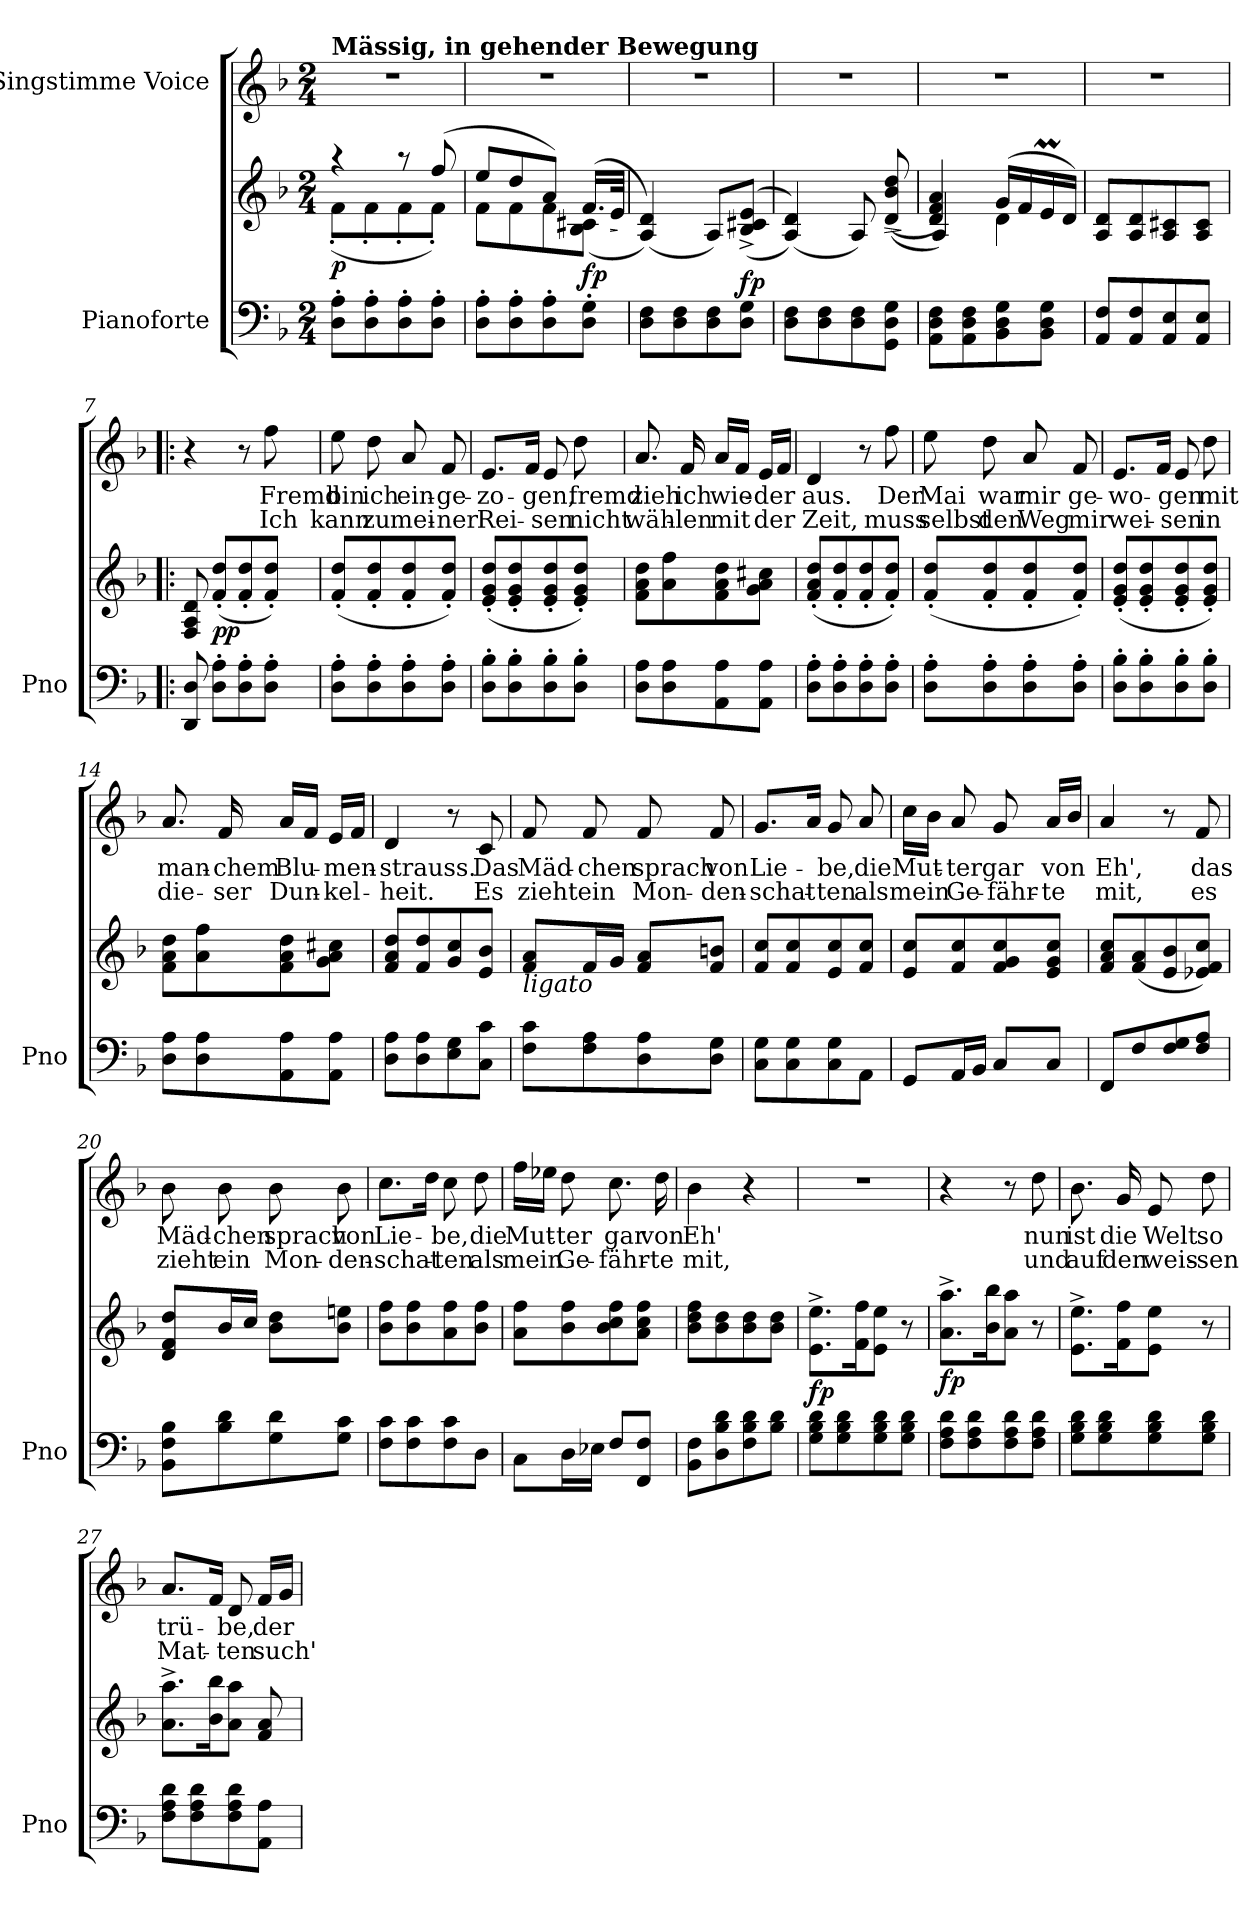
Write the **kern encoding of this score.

**kern	**kern	**dynam	**kern	**text	**text
*part2	*part2	*part2	*part1	*part1	*part1
*staff3	*staff2	*staff2/3	*staff1	*staff1	*staff1
*I"Pianoforte	*	*	*I"Singstimme Voice	*	*
*I'Pno	*	*	*	*	*
*clefF4	*clefG2	*	*clefG2	*	*
*k[b-]	*k[b-]	*	*k[b-]	*	*
*M2/4	*M2/4	*	*M2/4	*	*
=1	=1	=1	=1	=1	=1
*	*^	*	*	*	*
!	!	!	!	!LO:TX:a:B:t=Mässig, in gehender Bewegung	!	!
!	!	!	!LO:DY:b	!	!	!
8D\' 8A\'L	4r	(<8f'\L	p	2r	.	.
8D\' 8A\'	.	8f'\	.	.	.	.
8D\' 8A\'	8r	8f'\	.	.	.	.
8D\' 8A\'J	(>8ff/	8f'\J)	.	.	.	.
=2	=2	=2	=2	=2	=2	=2
8D\' 8A\'L	8ee/L	8f\L	.	2r	.	.
8D\' 8A\'	8dd/	8f\	.	.	.	.
8D\' 8A\'	8a/J)	8f\	.	.	.	.
!	!	!	!LO:DY:b	!	!	!
8D\' 8G\'J	(>16.f/LL	(<8B-\ 8c#X\J	fp	.	.	.
!	!	!	!LO:HP:b	!	!	!
.	32e/JJk	.	>	.	.	.
*	*v	*v	*	*	*	*
.	.	]	.	.	.
=3	=3	=3	=3	=3	=3
8D\ 8F\L	(>4A/ 4d/))	.	2r	.	.
8D\ 8F\	.	.	.	.	.
8D\ 8F\	8A/L)	.	.	.	.
!	!	!LO:DY:a=2	!	!	!
8D\ 8G\J	(>(<8B-/^ 8c#X/^ 8e/^J	fp	.	.	.
=4	=4	=4	=4	=4	=4
8D\ 8F\L	(>4A/ 4d/))	.	2r	.	.
8D\ 8F\	.	.	.	.	.
8D\ 8F\	8A/)	.	.	.	.
!	!	!LO:HP:b	!	!	!
8GG\ 8D\ 8G\J	(>(<8d/ 8b-/ 8dd/	>	.	.	.
.	.	]	.	.	.
=5	=5	=5	=5	=5	=5
*	*^	*	*	*	*
8AA\ 8D\ 8F\L	4d/ 4f/ 4a/)	4A/)	.	2r	.	.
8AA\ 8D\ 8F\	.	.	.	.	.	.
8BB-\ 8D\ 8G\	(>16g/LL	4d\	.	.	.	.
.	16f/	.	.	.	.	.
8BB-\ 8D\ 8G\J	16em/	.	.	.	.	.
.	16d/JJ)	.	.	.	.	.
*	*v	*v	*	*	*	*
=6	=6	=6	=6	=6	=6
8AA/ 8F/L	8A/ 8d/L	.	2r	.	.
8AA/ 8F/	8A/ 8d/	.	.	.	.
8AA/ 8E/	8A/ 8c#X/	.	.	.	.
8AA/ 8E/J	8A/ 8c#/J	.	.	.	.
!!LO:LB:g=z
=7!|:	=7!|:	=7!|:	=7!|:	=7!|:	=7!|:
8DD/ 8D/	8F/ 8A/ 8d/	.	4r	.	.
!	!	!LO:DY:b	!	!	!
8D\' 8A\'L	(<8f/' 8dd/'L	pp	.	.	.
8D\' 8A\'	8f/' 8dd/'	.	8r	.	.
!	!	!	!	!LO:LY:b	!LO:LY:b
8D\' 8A\'J	8f/' 8dd/'J)	.	8ff\	Fremd	Ich
=8	=8	=8	=8	=8	=8
!	!	!	!	!LO:LY:b	!LO:LY:b
8D\' 8A\'L	(<8f/' 8dd/'L	.	8ee\	bin	kann
!	!	!	!	!LO:LY:b	!LO:LY:b
8D\' 8A\'	8f/' 8dd/'	.	8dd\	ich	zu
!	!	!	!	!LO:LY:b	!LO:LY:b
8D\' 8A\'	8f/' 8dd/'	.	8a/	ein-	mei-
!	!	!	!	!LO:LY:b	!LO:LY:b
8D\' 8A\'J	8f/' 8dd/'J)	.	8f/	-ge-	-ner
=9	=9	=9	=9	=9	=9
!	!	!	!	!LO:LY:b	!LO:LY:b
8D\' 8B-\'L	(<8e/' 8g/' 8dd/'L	.	8.e/L	-zo-	Rei-
8D\' 8B-\'	8e/' 8g/' 8dd/'	.	.	.	.
.	.	.	16f/Jk	.	.
!	!	!	!	!LO:LY:b	!LO:LY:b
8D\' 8B-\'	8e/' 8g/' 8dd/'	.	8e/	-gen,	-sen
!	!	!	!	!LO:LY:b	!LO:LY:b
8D\' 8B-\'J	8e/' 8g/' 8dd/'J)	.	8dd\	fremd	nicht
=10	=10	=10	=10	=10	=10
!	!	!	!	!LO:LY:b	!LO:LY:b
8D\ 8A\L	8f\ 8a\ 8dd\L	.	8.a/	zieh	wäh-
8D\ 8A\	8a\ 8ff\	.	.	.	.
!	!	!	!	!LO:LY:b	!LO:LY:b
.	.	.	16f/	ich	-len
!	!	!	!	!LO:LY:b	!LO:LY:b
8AA\ 8A\	8f\ 8a\ 8dd\	.	16a/LL	wie-	mit
.	.	.	16f/JJ	.	.
!	!	!	!	!LO:LY:b	!LO:LY:b
8AA\ 8A\J	8g\ 8a\ 8cc#X\J	.	16e/LL	-der	der
.	.	.	16f/JJ	.	.
=11	=11	=11	=11	=11	=11
!	!	!	!	!LO:LY:b	!LO:LY:b
8D\' 8A\'L	(<8f/' 8a/' 8dd/'L	.	4d/	aus.	Zeit,
8D\' 8A\'	8f/' 8dd/'	.	.	.	.
8D\' 8A\'	8f/' 8dd/'	.	8r	.	.
!	!	!	!	!LO:LY:b	!LO:LY:b
8D\' 8A\'J	8f/' 8dd/'J)	.	8ff\	Der	muss
=12	=12	=12	=12	=12	=12
!	!	!	!	!LO:LY:b	!LO:LY:b
8D\' 8A\'L	(<8f/' 8dd/'L	.	8ee\	Mai	selbst
!	!	!	!	!LO:LY:b	!LO:LY:b
8D\' 8A\'	8f/' 8dd/'	.	8dd\	war	den
!	!	!	!	!LO:LY:b	!LO:LY:b
8D\' 8A\'	8f/' 8dd/'	.	8a/	mir	Weg
!	!	!	!	!LO:LY:b	!LO:LY:b
8D\' 8A\'J	8f/' 8dd/'J)	.	8f/	ge-	mir
!!LO:LB:g=z
=13	=13	=13	=13	=13	=13
!	!	!	!	!LO:LY:b	!LO:LY:b
8D\' 8B-\'L	(<8e/' 8g/' 8dd/'L	.	8.e/L	-wo-	wei-
8D\' 8B-\'	8e/' 8g/' 8dd/'	.	.	.	.
.	.	.	16f/Jk	.	.
!	!	!	!	!LO:LY:b	!LO:LY:b
8D\' 8B-\'	8e/' 8g/' 8dd/'	.	8e/	-gen	-sen
!	!	!	!	!LO:LY:b	!LO:LY:b
8D\' 8B-\'J	8e/' 8g/' 8dd/'J)	.	8dd\	mit	in
=14	=14	=14	=14	=14	=14
!	!	!	!	!LO:LY:b	!LO:LY:b
8D\ 8A\L	8f\ 8a\ 8dd\L	.	8.a/	man-	die-
8D\ 8A\	8a\ 8ff\	.	.	.	.
!	!	!	!	!LO:LY:b	!LO:LY:b
.	.	.	16f/	-chem	-ser
!	!	!	!	!LO:LY:b	!LO:LY:b
8AA\ 8A\	8f\ 8a\ 8dd\	.	16a/LL	Blu-	Dun-
.	.	.	16f/JJ	.	.
!	!	!	!	!LO:LY:b	!LO:LY:b
8AA\ 8A\J	8g\ 8a\ 8cc#X\J	.	16e/LL	-men-	-kel-
.	.	.	16f/JJ	.	.
=15	=15	=15	=15	=15	=15
!	!	!	!	!LO:LY:b	!LO:LY:b
8D\ 8A\L	8f/ 8a/ 8dd/L	.	4d/	-strauss.	-heit.
8D\ 8A\	8f/ 8dd/	.	.	.	.
8E\ 8G\	8g/ 8cc/	.	8r	.	.
!	!	!	!	!LO:LY:b	!LO:LY:b
8C\ 8c\J	8e/ 8b-/J	.	8c/	Das	Es
=16	=16	=16	=16	=16	=16
!	!LO:TX:b:i:t=ligato	!	!	!	!
!	!	!	!	!LO:LY:b	!LO:LY:b
8F\ 8c\L	8f/ 8a/L	.	8f/	Mäd-	zieht
!	!	!	!	!LO:LY:b	!LO:LY:b
8F\ 8A\	16f/L	.	8f/	-chen	ein
.	16g/JJ	.	.	.	.
!	!	!	!	!LO:LY:b	!LO:LY:b
8D\ 8A\	8f/ 8a/L	.	8f/	sprach	Mon-
!	!	!	!	!LO:LY:b	!LO:LY:b
8D\ 8G\J	8f/ 8bn/J	.	8f/	von	-den-
=17	=17	=17	=17	=17	=17
!	!	!	!	!LO:LY:b	!LO:LY:b
8C\ 8G\L	8f/ 8cc/L	.	8.g/L	Lie-	-schat-
8C\ 8G\	8f/ 8cc/	.	.	.	.
.	.	.	16a/Jk	.	.
!	!	!	!	!LO:LY:b	!LO:LY:b
8C\ 8G\	8e/ 8cc/	.	8g/	-be,	-ten
!	!	!	!	!LO:LY:b	!LO:LY:b
8AA\J	8f/ 8cc/J	.	8a/	die	als
=18	=18	=18	=18	=18	=18
!	!	!	!	!LO:LY:b	!LO:LY:b
8GG/L	8e/ 8cc/L	.	16cc\LL	Mut-	mein
.	.	.	16b-\JJ	.	.
!	!	!	!	!LO:LY:b	!LO:LY:b
16AA/L	8f/ 8cc/	.	8a/	-ter	Ge-
16BB-/JJ	.	.	.	.	.
!	!	!	!	!LO:LY:b	!LO:LY:b
8C/L	8f/ 8g/ 8cc/	.	8g/	gar	-fähr-
!	!	!	!	!LO:LY:b	!LO:LY:b
8C/J	8e/ 8g/ 8cc/J	.	16a/LL	von	-te
.	.	.	16b-/JJ	.	.
!!LO:PB:g=z
=19	=19	=19	=19	=19	=19
!	!	!	!	!LO:LY:b	!LO:LY:b
8FF/L	8f/ 8a/ 8cc/L	.	4a/	Eh',	mit,
8F/	(<8f/ 8a/	.	.	.	.
8F/ 8G/	8e/ 8b-/	.	8r	.	.
!	!	!	!	!LO:LY:b	!LO:LY:b
8F/ 8A/J	8e-X/ 8f/ 8cc/J)	.	8f/	das	es
=20	=20	=20	=20	=20	=20
!	!	!	!	!LO:LY:b	!LO:LY:b
8BB-\ 8F\ 8B-\L	8d/ 8f/ 8dd/L	.	8b-\	Mäd-	zieht
!	!	!	!	!LO:LY:b	!LO:LY:b
8B-\ 8d\	16b-/L	.	8b-\	-chen	ein
.	16cc/JJ	.	.	.	.
!	!	!	!	!LO:LY:b	!LO:LY:b
8G\ 8d\	8b-\ 8dd\L	.	8b-\	sprach	Mon-
!	!	!	!	!LO:LY:b	!LO:LY:b
8G\ 8c\J	8b-\ 8een\J	.	8b-\	von	-den-
=21	=21	=21	=21	=21	=21
!	!	!	!	!LO:LY:b	!LO:LY:b
8F\ 8c\L	8b-\ 8ff\L	.	8.cc\L	Lie-	-schat-
8F\ 8c\	8b-\ 8ff\	.	.	.	.
.	.	.	16dd\Jk	.	.
!	!	!	!	!LO:LY:b	!LO:LY:b
8F\ 8c\	8a\ 8ff\	.	8cc\	-be,	-ten
!	!	!	!	!LO:LY:b	!LO:LY:b
8D\J	8b-\ 8ff\J	.	8dd\	die	als
=22	=22	=22	=22	=22	=22
!	!	!	!	!LO:LY:b	!LO:LY:b
8C\L	8a\ 8ff\L	.	16ff\LL	Mut-	mein
.	.	.	16ee-X\JJ	.	.
!	!	!	!	!LO:LY:b	!LO:LY:b
16D\L	8b-\ 8ff\	.	8dd\	-ter	Ge-
16E-X\JJ	.	.	.	.	.
!	!	!	!	!LO:LY:b	!LO:LY:b
8F/L	8b-\ 8cc\ 8ff\	.	8.cc\	gar	-fähr-
8FF/ 8F/J	8a\ 8cc\ 8ff\J	.	.	.	.
!	!	!	!	!LO:LY:b	!LO:LY:b
.	.	.	16dd\	von	-te
=23	=23	=23	=23	=23	=23
!	!	!	!	!LO:LY:b	!LO:LY:b
8BB-\ 8F\L	8b-\ 8dd\ 8ff\L	.	4b-\	Eh'	mit,
8D\ 8B-\ 8d\	8b-\ 8dd\	.	.	.	.
8F\ 8B-\ 8d\	8b-\ 8dd\	.	4r	.	.
8B-\ 8d\J	8b-\ 8dd\J	.	.	.	.
=24	=24	=24	=24	=24	=24
!	!	!LO:DY:a=2	!	!	!
8G\ 8B-\ 8d\L	8.e\^ 8.ee\^L	fp	2r	.	.
8G\ 8B-\ 8d\	.	.	.	.	.
.	16f\ 16ff\K	.	.	.	.
8G\ 8B-\ 8d\	8e\ 8ee\J	.	.	.	.
8G\ 8B-\ 8d\J	8r	.	.	.	.
=25	=25	=25	=25	=25	=25
!	!	!LO:DY:b	!	!	!
8F\ 8A\ 8d\L	8.a\^ 8.aa\^L	fp	4r	.	.
8F\ 8A\ 8d\	.	.	.	.	.
.	16b-\ 16bb-\K	.	.	.	.
8F\ 8A\ 8d\	8a\ 8aa\J	.	8r	.	.
!	!	!	!	!LO:LY:b	!LO:LY:b
8F\ 8A\ 8d\J	8r	.	8dd\	nun	und
!!LO:LB:g=z
=26	=26	=26	=26	=26	=26
!	!	!	!	!LO:LY:b	!LO:LY:b
8G\ 8B-\ 8d\L	8.e\^ 8.ee\^L	.	8.b-\	ist	auf
8G\ 8B-\ 8d\	.	.	.	.	.
!	!	!	!	!LO:LY:b	!LO:LY:b
.	16f\ 16ff\K	.	16g/	die	den
!	!	!	!	!LO:LY:b	!LO:LY:b
8G\ 8B-\ 8d\	8e\ 8ee\J	.	8e/	Welt	weis-
!	!	!	!	!LO:LY:b	!LO:LY:b
8G\ 8B-\ 8d\J	8r	.	8dd\	so	-sen
=27	=27	=27	=27	=27	=27
!	!	!	!	!LO:LY:b	!LO:LY:b
8F\ 8A\ 8d\L	8.a\^ 8.aa\^L	.	8.a/L	trü-	Mat-
8F\ 8A\ 8d\	.	.	.	.	.
.	16b-\ 16bb-\K	.	16f/Jk	.	.
!	!	!	!	!LO:LY:b	!LO:LY:b
8F\ 8A\ 8d\	8a\ 8aa\J	.	8d/	-be,	-ten
!	!	!	!	!LO:LY:b	!LO:LY:b
8AA\ 8A\J	8f/ 8a/	.	16f/LL	der	such'
.	.	.	16g/JJ	.	.
=	=	=	=	=	=
*-	*-	*-	*-	*-	*-
